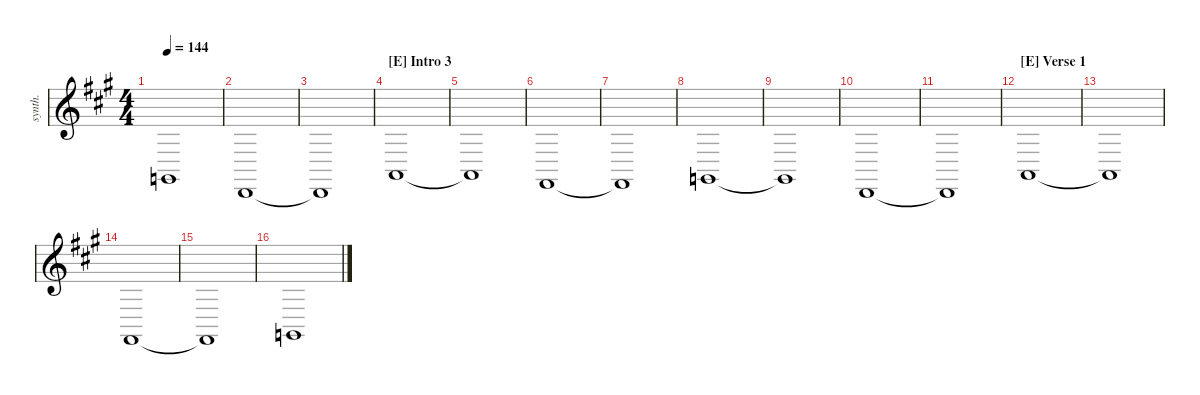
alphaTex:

\defaultSystemsLayout 4
\hideDynamics
\bracketExtendMode nobrackets
\track ("Taurus" "synth.") {instrument lead2sawtooth}
\staff {score}
\tuning (E4 B3 G3 D3 A2 E2)
\ts (4 4)
\tempo 144
\clef g2
\ks a
3.6{t acc forcenatural}.1{dy f} |
-2.6{acc forcenatural}.1 |
-2.6{t acc forcenatural}.1 |
\section ("E" "Intro 3")
0.5{acc forcenatural}.1 |
0.5{t acc forcenatural}.1 |
2.6{acc #}.1 |
2.6{t acc #}.1 |
3.6{acc forcenatural}.1 |
3.6{t acc forcenatural}.1 |
-2.6{acc forcenatural}.1 |
-2.6{t acc forcenatural}.1 |
\section ("E" "Verse 1")
0.5{acc forcenatural}.1 |
0.5{t acc forcenatural}.1 |
2.6{acc #}.1 |
2.6{t acc #}.1 |
3.6{acc forcenatural}.1
